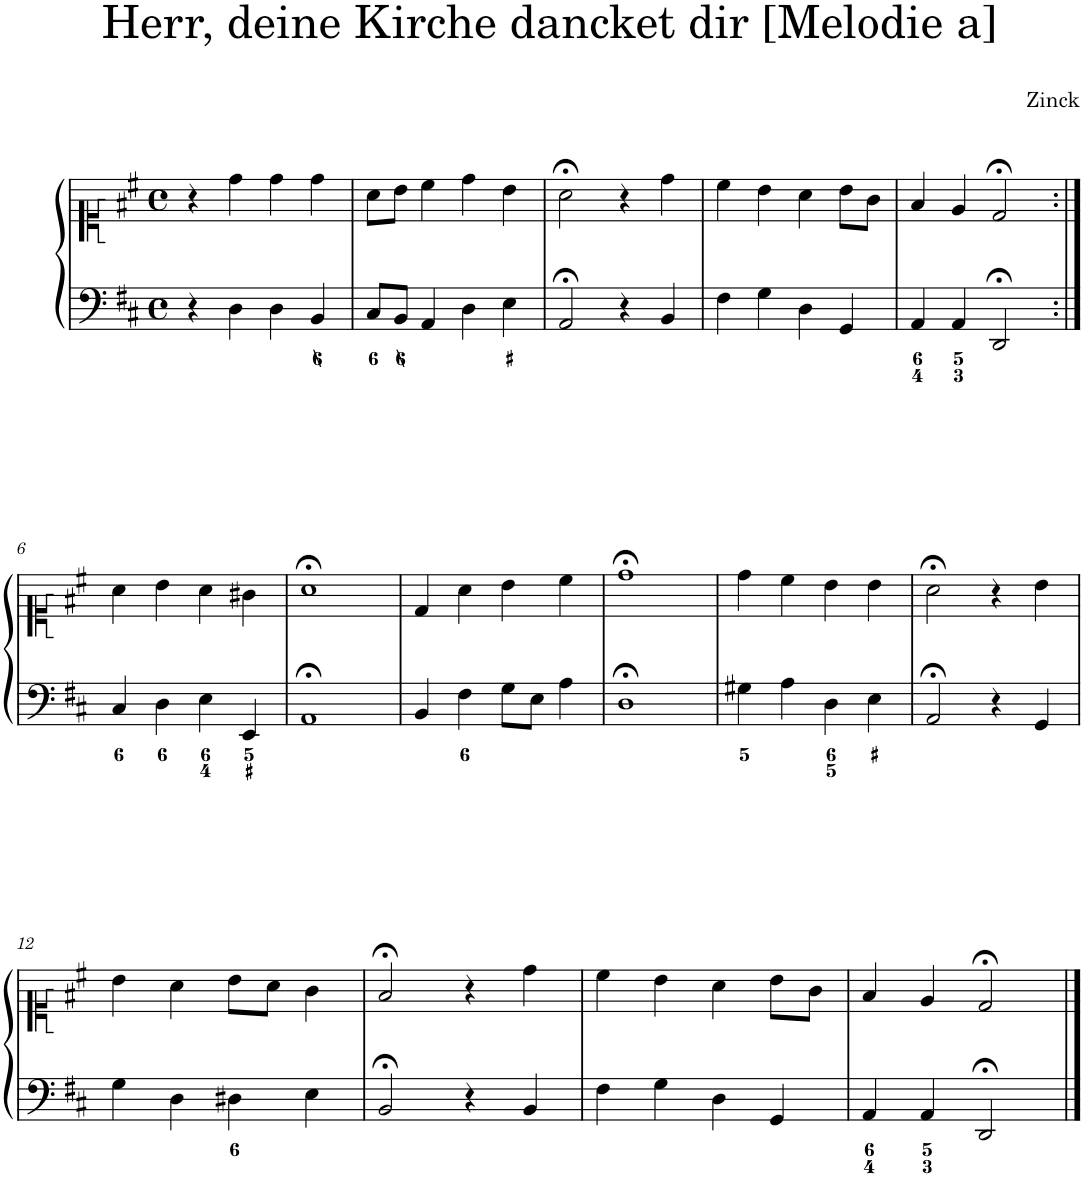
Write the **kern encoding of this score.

**kern	**kern
*part1	*part1
*staff2	*staff1
*I"Piano	*
*I'Pno.	*
*clefF4	*clefC1
*k[f#c#]	*k[f#c#]
*M4/4	*M4/4
*met(c)	*met(c)
=1	=1
4r	4r
4D\	4dd\
4D\	4dd\
4BB/	4dd\
=2	=2
8C#/L	8a\L
8BB/J	8b\J
4AA/	4cc#\
4D\	4dd\
4E\	4b\
=3	=3
2AA;</	2a;<\
4r	4r
4BB/	4dd\
=4	=4
4F#\	4cc#\
4G\	4b\
4D\	4a\
4GG/	8b\L
.	8g\J
=5	=5
4AA/	4f#/
4AA/	4e/
2DD;</	2d;</
!!LO:LB:g=z
=6:|!	=6:|!
4C#/	4a\
4D\	4b\
4E\	4a\
4EE/	4g#X\
=7	=7
1AA;<	1a;<
=8	=8
4BB/	4d/
4F#\	4a\
8G\L	4b\
8E\J	.
4A\	4cc#\
=9	=9
1D;<	1dd;<
=10	=10
4G#X\	4dd\
4A\	4cc#\
4D\	4b\
4E\	4b\
=11	=11
2AA;</	2a;<\
4r	4r
4GG/	4b\
!!LO:LB:g=z
=12	=12
4G\	4b\
4D\	4a\
4D#X\	8b\L
.	8a\J
4E\	4g\
=13	=13
2BB;</	2f#;</
4r	4r
4BB/	4dd\
=14	=14
4F#\	4cc#\
4G\	4b\
4D\	4a\
4GG/	8b\L
.	8g\J
=15	=15
4AA/	4f#/
4AA/	4e/
2DD;</	2d;</
==	==
*-	*-
